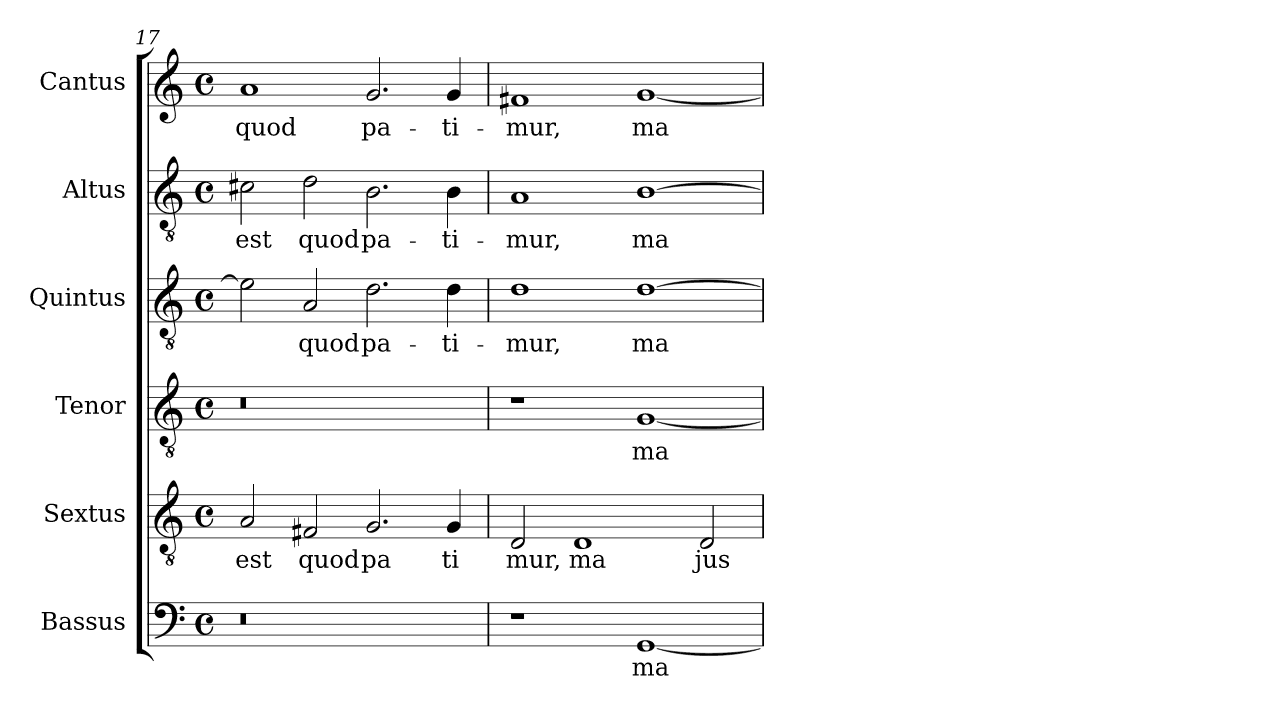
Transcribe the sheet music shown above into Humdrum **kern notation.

**kern	**text	**kern	**text	**kern	**text	**kern	**text	**kern	**text	**kern	**text
*part6	*part6	*part5	*part5	*part4	*part4	*part3	*part3	*part2	*part2	*part1	*part1
*staff6	*staff6	*staff5	*staff5	*staff4	*staff4	*staff3	*staff3	*staff2	*staff2	*staff1	*staff1
*I"Bassus	*	*I"Sextus	*	*I"Tenor	*	*I"Quintus	*	*I"Altus	*	*I"Cantus	*
*clefF4	*	*clefGv2	*	*clefGv2	*	*clefGv2	*	*clefGv2	*	*clefG2	*
*M4/4	*	*M4/4	*	*M4/4	*	*M4/4	*	*M4/4	*	*M4/4	*
*met(c)	*	*met(c)	*	*met(c)	*	*met(c)	*	*met(c)	*	*met(c)	*
=17	=17	=17	=17	=17	=17	=17	=17	=17	=17	=17	=17
!	!	!	!LO:LY:b:cj	!	!	!	!	!	!LO:LY:b:cj	!	!LO:LY:b:cj
0r	.	2A/	est	0r	.	2e\]	.	2c#X\	est	1a	quod
!	!	!	!LO:LY:b:cj	!	!	!	!LO:LY:b:cj	!	!LO:LY:b:cj	!	!
.	.	2F#X/	quod	.	.	2A/	quod	2d\	quod	.	.
!	!	!	!LO:LY:b:cj	!	!	!	!LO:LY:b:cj	!	!LO:LY:b:cj	!	!LO:LY:b:cj
.	.	2.G/	pa	.	.	2.d\	pa-	2.B\	pa-	2.g/	pa-
!	!	!	!LO:LY:b:cj	!	!	!	!LO:LY:b:cj	!	!LO:LY:b:cj	!	!LO:LY:b:cj
.	.	4G/	ti	.	.	4d\	-ti-	4B\	-ti-	4g/	-ti-
=18	=18	=18	=18	=18	=18	=18	=18	=18	=18	=18	=18
!	!	!	!LO:LY:b:cj	!	!	!	!LO:LY:b:cj	!	!LO:LY:b:cj	!	!LO:LY:b:cj
1r	.	2D/	mur,	1r	.	1d	-mur,	1A	-mur,	1f#X	-mur,
!	!	!	!LO:LY:b:cj	!	!	!	!	!	!	!	!
.	.	1D	ma	.	.	.	.	.	.	.	.
!	!LO:LY:b:cj	!	!	!	!LO:LY:b:cj	!	!LO:LY:b:cj	!	!LO:LY:b:cj	!	!LO:LY:b:cj
[>1GG	ma	.	.	[>1G	ma	[>1d	ma-	[>1B	ma-	[>1g	ma-
!	!	!	!LO:LY:b:cj	!	!	!	!	!	!	!	!
.	.	2D/	jus	.	.	.	.	.	.	.	.
=	=	=	=	=	=	=	=	=	=	=	=
*-	*-	*-	*-	*-	*-	*-	*-	*-	*-	*-	*-
